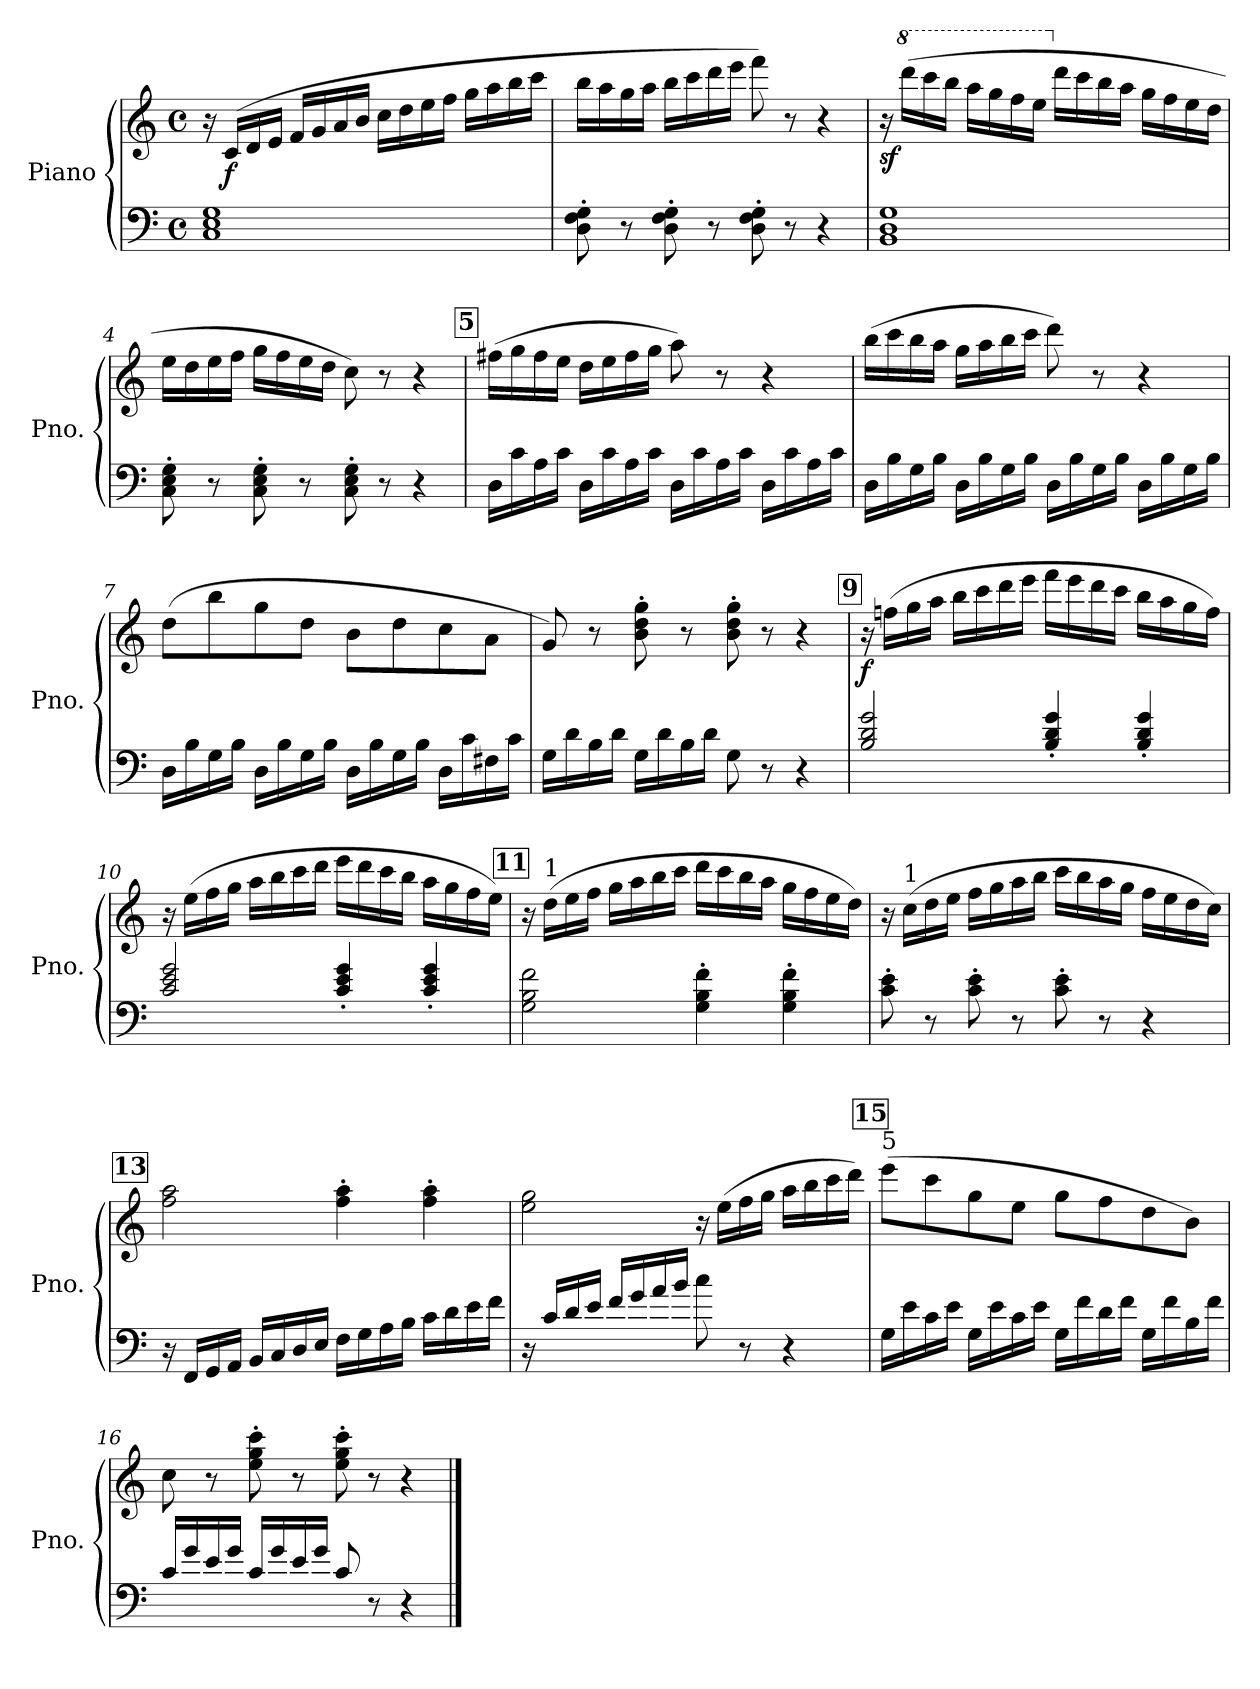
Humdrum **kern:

**kern	**kern	**dynam
*part1	*part1	*part1
*staff2	*staff1	*staff1/2
*I"Piano	*	*
*I'Pno.	*	*
*clefF4	*clefG2	*
*k[]	*k[]	*
*M4/4	*M4/4	*
*met(c)	*met(c)	*
*MM80	*MM80	*
=1	=1	=1
1C 1E 1G	16r	.
!	!	!LO:DY:b
.	(>16c/LL	f
.	16d/	.
.	16e/JJ	.
.	16f/LL	.
.	16g/	.
.	16a/	.
.	16b/JJ	.
.	16cc\LL	.
.	16dd\	.
.	16ee\	.
.	16ff\JJ	.
.	16gg\LL	.
.	16aa\	.
.	16bb\	.
.	16ccc\JJ	.
=2	=2	=2
8D\' 8F\' 8G\'	16bb\LL	.
.	16aa\	.
8r	16gg\	.
.	16aa\JJ	.
8D\' 8F\' 8G\'	16bb\LL	.
.	16ccc\	.
8r	16ddd\	.
.	16eee\JJ	.
8D\' 8F\' 8G\'	8fff\)	.
8r	8r	.
4r	4r	.
!!LO:LB:g=z
=3	=3	=3
!	!	!LO:DY:b
1BB 1D 1G	16r	sf
*	*8va	*
.	(>16dddd\LL	.
.	16cccc\	.
.	16bbb\JJ	.
.	16aaa\LL	.
.	16ggg\	.
.	16fff\	.
.	16eee\JJ	.
*	*X8va	*
.	16ddd\LL	.
.	16ccc\	.
.	16bb\	.
.	16aa\JJ	.
.	16gg\LL	.
.	16ff\	.
.	16ee\	.
.	16dd\JJ	.
=4	=4	=4
8C\' 8E\' 8G\'	16ee\LL	.
.	16dd\	.
8r	16ee\	.
.	16ff\JJ	.
8C\' 8E\' 8G\'	16gg\LL	.
.	16ff\	.
8r	16ee\	.
.	16dd\JJ	.
8C\' 8E\' 8G\'	8cc\)	.
8r	8r	.
4r	4r	.
!!LO:LB:g=z
!!LO:REH:place=s1:a:B:fs=14:t=5
=5	=5	=5
16D<\LL	(>16ff#X\LL	.
16c\	16gg\	.
16A\	16ff#\	.
16c\JJ	16ee\JJ	.
16D\LL	16dd\LL	.
16c\	16ee\	.
16A\	16ff#\	.
16c\JJ	16gg\JJ	.
16D\LL	8aa\)	.
16c\	.	.
16A\	8r	.
16c\JJ	.	.
16D\LL	4r	.
16c\	.	.
16A\	.	.
16c\JJ	.	.
=6	=6	=6
16D\LL	(>16bb\LL	.
16B\	16ccc\	.
16G\	16bb\	.
16B\JJ	16aa\JJ	.
16D\LL	16gg\LL	.
16B\	16aa\	.
16G\	16bb\	.
16B\JJ	16ccc\JJ	.
16D\LL	8ddd\)	.
16B\	.	.
16G\	8r	.
16B\JJ	.	.
16D\LL	4r	.
16B\	.	.
16G\	.	.
16B\JJ	.	.
!!LO:LB:g=z
=7	=7	=7
16D\LL	(>8dd\L	.
16B\	.	.
16G\	8bb\	.
16B\JJ	.	.
16D\LL	8gg\	.
16B\	.	.
16G\	8dd\J	.
16B\JJ	.	.
16D\LL	8b\L	.
16B\	.	.
16G\	8dd\	.
16B\JJ	.	.
16D\LL	8cc\	.
16c\	.	.
16F#X\	8a\J	.
16c\JJ	.	.
=8	=8	=8
16G<\LL	8g/)	.
16d\	.	.
16B\	8r	.
16d\JJ	.	.
16G\LL	8b\' 8dd\' 8gg\'	.
16d\	.	.
16B\	8r	.
16d\JJ	.	.
8G\	8b\' 8dd\' 8gg\'	.
8r	8r	.
4r	4r	.
!!LO:LB:g=z
!!LO:REH:place=s1:a:B:fs=14:t=9
=9	=9	=9
!	!	!LO:DY:b
2B/ 2d/ 2g/	16r	f
.	(>16ffn\LL	.
.	16gg\	.
.	16aa\JJ	.
.	16bb\LL	.
.	16ccc\	.
.	16ddd\	.
.	16eee\JJ	.
4B/' 4d/' 4g/'	16fff\LL	.
.	16eee\	.
.	16ddd\	.
.	16ccc\JJ	.
4B/' 4d/' 4g/'	16bb\LL	.
.	16aa\	.
.	16gg\	.
.	16ff\JJ)	.
=10	=10	=10
2c/ 2e/ 2g/	16r	.
.	(>16ee\LL	.
.	16ff\	.
.	16gg\JJ	.
.	16aa\LL	.
.	16bb\	.
.	16ccc\	.
.	16ddd\JJ	.
4c/' 4e/' 4g/'	16eee\LL	.
.	16ddd\	.
.	16ccc\	.
.	16bb\JJ	.
4c/' 4e/' 4g/'	16aa\LL	.
.	16gg\	.
.	16ff\	.
.	16ee\JJ)	.
!!LO:PB:g=z
!!LO:REH:place=s1:a:B:fs=14:t=11
=11	=11	=11
2G\ 2B\ 2f\	16r	.
!	!LO:TX:a:t=1	!
.	(>16dd\LL	.
.	16ee\	.
.	16ff\JJ	.
.	16gg\LL	.
.	16aa\	.
.	16bb\	.
.	16ccc\JJ	.
4G\' 4B\' 4f\'	16ddd\LL	.
.	16ccc\	.
.	16bb\	.
.	16aa\JJ	.
4G\' 4B\' 4f\'	16gg\LL	.
.	16ff\	.
.	16ee\	.
.	16dd\JJ)	.
=12	=12	=12
8c\<'< 8e\<'<	16r	.
!	!LO:TX:a:t=1	!
.	(>16cc\LL	.
8r	16dd\	.
.	16ee\JJ	.
8c\' 8e\'	16ff\LL	.
.	16gg\	.
8r	16aa\	.
.	16bb\JJ	.
8c\' 8e\'	16ccc\LL	.
.	16bb\	.
8r	16aa\	.
.	16gg\JJ	.
4r	16ff\LL	.
.	16ee\	.
.	16dd\	.
.	16cc\JJ)	.
!!LO:LB:g=z
!!LO:REH:place=s1:a:B:fs=14:t=13
=13	=13	=13
16r	2ff\ 2aa\	.
16FF</LL	.	.
16GG/	.	.
16AA/JJ	.	.
16BB/LL	.	.
16C</	.	.
16D</	.	.
16E/JJ	.	.
16F<\LL	4ff\' 4aa\'	.
16G<\	.	.
16A\	.	.
16B\JJ	.	.
16c<\LL	4ff\' 4aa\'	.
16d<\	.	.
16e\	.	.
16f\JJ	.	.
=14	=14	=14
16r	2ee\ 2gg\	.
16c</LL	.	.
16d/	.	.
16e/JJ	.	.
16f/LL	.	.
16g</	.	.
16a</	.	.
16b/JJ	.	.
8cc\	16r	.
.	(>16ee\LL	.
8r	16ff\	.
.	16gg\JJ	.
4r	16aa\LL	.
.	16bb\	.
.	16ccc\	.
.	16ddd\JJ)	.
!!LO:LB:g=z
!!LO:REH:place=s1:a:B:fs=14:t=15
=15	=15	=15
!	!LO:TX:a:t=5	!
16G\LL	(>8eee\L	.
16e\	.	.
16c\	8ccc\	.
16e\JJ	.	.
16G\LL	8gg\	.
16e\	.	.
16c\	8ee\J	.
16e\JJ	.	.
16G\LL	8gg\L	.
16f\	.	.
16d\	8ff\	.
16f\JJ	.	.
16G\LL	8dd\	.
16f\	.	.
16B\	8b\J)	.
16f\JJ	.	.
=16	=16	=16
16c</LL	8cc\	.
16g/	.	.
16e/	8r	.
16g/JJ	.	.
16c/LL	8ee\' 8gg\' 8ccc\'	.
16g/	.	.
16e/	8r	.
16g/JJ	.	.
8c/	8ee\' 8gg\' 8ccc\'	.
8r	8r	.
4r	4r	.
==	==	==
*-	*-	*-
